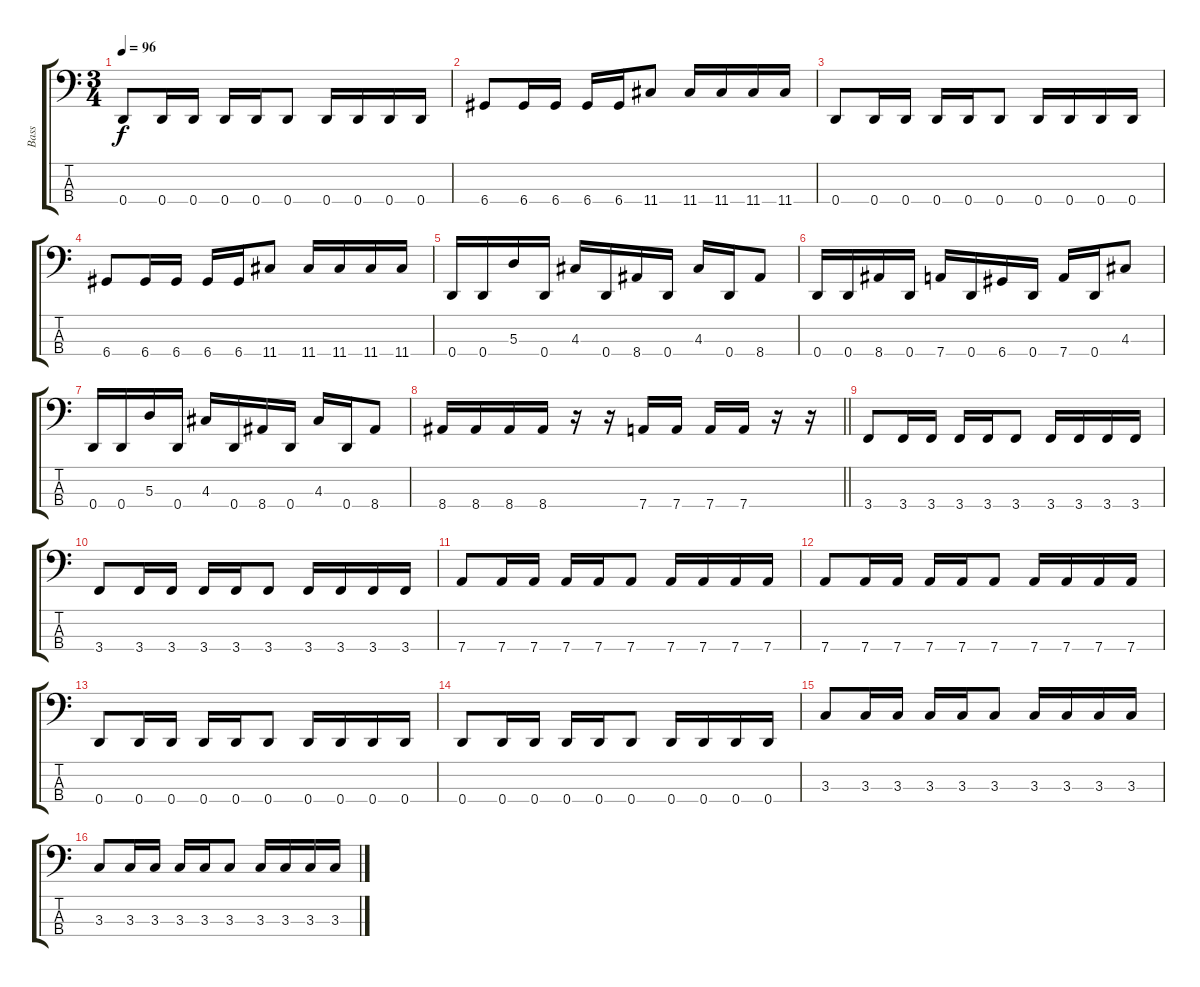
\track ("Bass" "Bass") {instrument slapbass1}
\staff {score tabs}
\tuning (G2 D2 A1 D1) {hide}
\ts (3 4)
\tempo 96
\clef f4
\ks c
0.4.8{dy f} 0.4.16 0.4.16 0.4.16 0.4.16 0.4.8 0.4.16 0.4.16 0.4.16 0.4.16 |
6.4.8 6.4.16 6.4.16 6.4.16 6.4.16 11.4.8 11.4.16 11.4.16 11.4.16 11.4.16 |
0.4.8 0.4.16 0.4.16 0.4.16 0.4.16 0.4.8 0.4.16 0.4.16 0.4.16 0.4.16 |
6.4.8 6.4.16 6.4.16 6.4.16 6.4.16 11.4.8 11.4.16 11.4.16 11.4.16 11.4.16 |
0.4.16 0.4.16 5.3.16 0.4.16 4.3.16 0.4.16 8.4.16 0.4.16 4.3.16 0.4.16 8.4.8 |
0.4.16 0.4.16 8.4.16 0.4.16 7.4.16 0.4.16 6.4.16 0.4.16 7.4.16 0.4.16 4.3.8 |
0.4.16 0.4.16 5.3.16 0.4.16 4.3.16 0.4.16 8.4.16 0.4.16 4.3.16 0.4.16 8.4.8 |
\barLineRight lightlight
8.4.16 8.4.16 8.4.16 8.4.16 r.16 r.16 7.4.16 7.4.16 7.4.16 7.4.16 r.16 r.16 |
3.4.8 3.4.16 3.4.16 3.4.16 3.4.16 3.4.8 3.4.16 3.4.16 3.4.16 3.4.16 |
3.4.8 3.4.16 3.4.16 3.4.16 3.4.16 3.4.8 3.4.16 3.4.16 3.4.16 3.4.16 |
7.4.8 7.4.16 7.4.16 7.4.16 7.4.16 7.4.8 7.4.16 7.4.16 7.4.16 7.4.16 |
7.4.8 7.4.16 7.4.16 7.4.16 7.4.16 7.4.8 7.4.16 7.4.16 7.4.16 7.4.16 |
0.4.8 0.4.16 0.4.16 0.4.16 0.4.16 0.4.8 0.4.16 0.4.16 0.4.16 0.4.16 |
0.4.8 0.4.16 0.4.16 0.4.16 0.4.16 0.4.8 0.4.16 0.4.16 0.4.16 0.4.16 |
3.3.8 3.3.16 3.3.16 3.3.16 3.3.16 3.3.8 3.3.16 3.3.16 3.3.16 3.3.16 |
3.3.8 3.3.16 3.3.16 3.3.16 3.3.16 3.3.8 3.3.16 3.3.16 3.3.16 3.3.16
